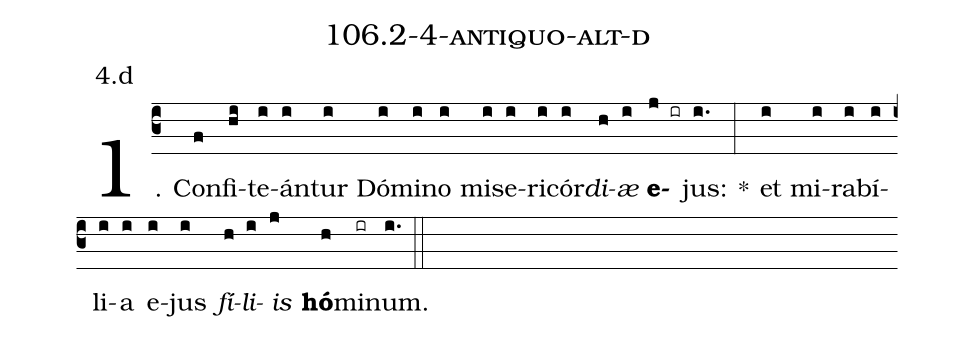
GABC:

name: 106.2-4-antiquo-alt-d;
annotation: 4.d;
%%
(c3)1. Con(f)fi(hi)te(i)án(i)tur(i) Dó(i)mi(i)no(i) mi(i)se(i)ri(i)cór(i)<i>di</i>(h)<i>æ</i>(i) <b>e</b>(j ir)jus:(i.) *(:) et(i) mi(i)ra(i)bí(i)li(i)a(i) e(i)jus(i) <i>fí</i>(h)<i>li</i>(i)<i>is</i>(j) <b>hó</b>(h)mi(ir)num.(i.) (::)
